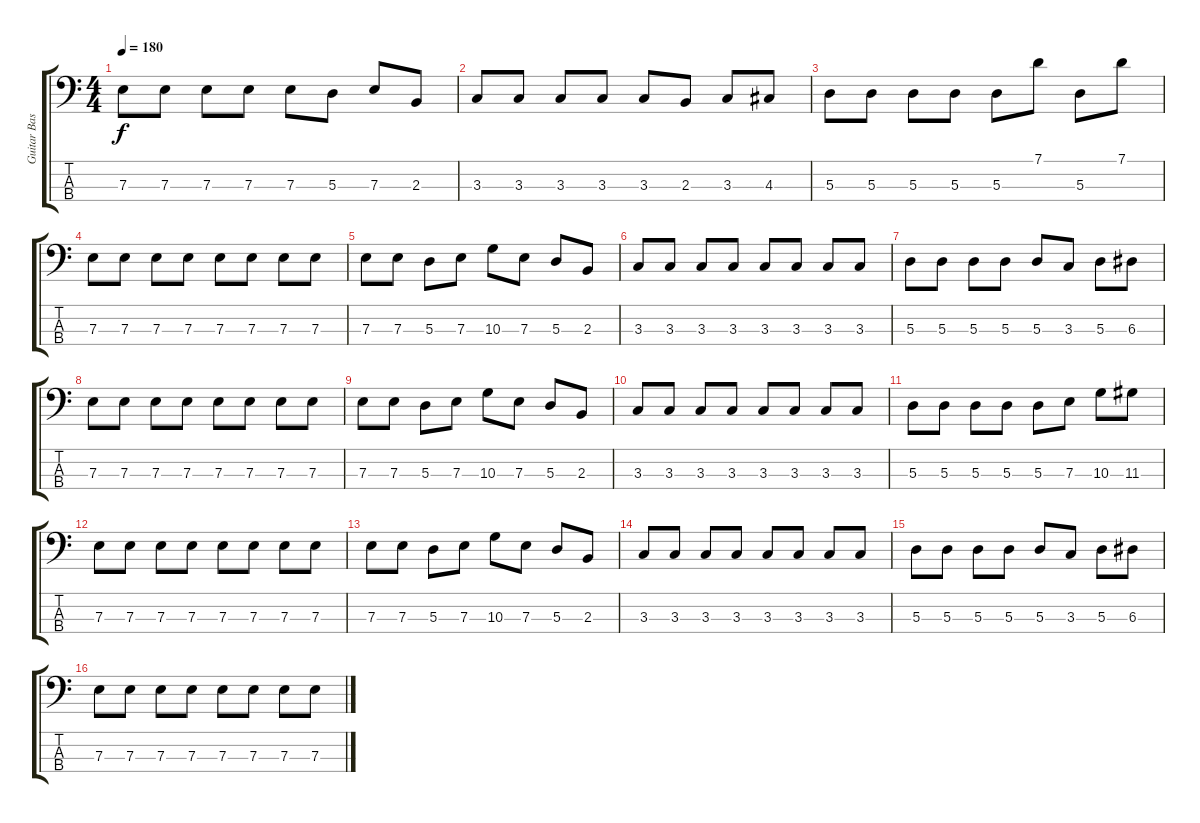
\track ("Guitar Bass" "Guitar Bas") {instrument electricbassfinger}
\staff {score tabs}
\tuning (G2 D2 A1 E1) {hide}
\ts (4 4)
\tempo 180
\clef f4
\ks c
7.3.8{dy f} 7.3.8 7.3.8 7.3.8 7.3.8 5.3.8 7.3.8 2.3.8 |
3.3.8 3.3.8 3.3.8 3.3.8 3.3.8 2.3.8 3.3.8 4.3.8 |
5.3.8 5.3.8 5.3.8 5.3.8 5.3.8 7.1.8 5.3.8 7.1.8 |
7.3.8 7.3.8 7.3.8 7.3.8 7.3.8 7.3.8 7.3.8 7.3.8 |
7.3.8 7.3.8 5.3.8 7.3.8 10.3.8 7.3.8 5.3.8 2.3.8 |
3.3.8 3.3.8 3.3.8 3.3.8 3.3.8 3.3.8 3.3.8 3.3.8 |
5.3.8 5.3.8 5.3.8 5.3.8 5.3.8 3.3.8 5.3.8 6.3.8 |
7.3.8 7.3.8 7.3.8 7.3.8 7.3.8 7.3.8 7.3.8 7.3.8 |
7.3.8 7.3.8 5.3.8 7.3.8 10.3.8 7.3.8 5.3.8 2.3.8 |
3.3.8 3.3.8 3.3.8 3.3.8 3.3.8 3.3.8 3.3.8 3.3.8 |
5.3.8 5.3.8 5.3.8 5.3.8 5.3.8 7.3.8 10.3.8 11.3.8 |
7.3.8 7.3.8 7.3.8 7.3.8 7.3.8 7.3.8 7.3.8 7.3.8 |
7.3.8 7.3.8 5.3.8 7.3.8 10.3.8 7.3.8 5.3.8 2.3.8 |
3.3.8 3.3.8 3.3.8 3.3.8 3.3.8 3.3.8 3.3.8 3.3.8 |
5.3.8 5.3.8 5.3.8 5.3.8 5.3.8 3.3.8 5.3.8 6.3.8 |
7.3.8 7.3.8 7.3.8 7.3.8 7.3.8 7.3.8 7.3.8 7.3.8
